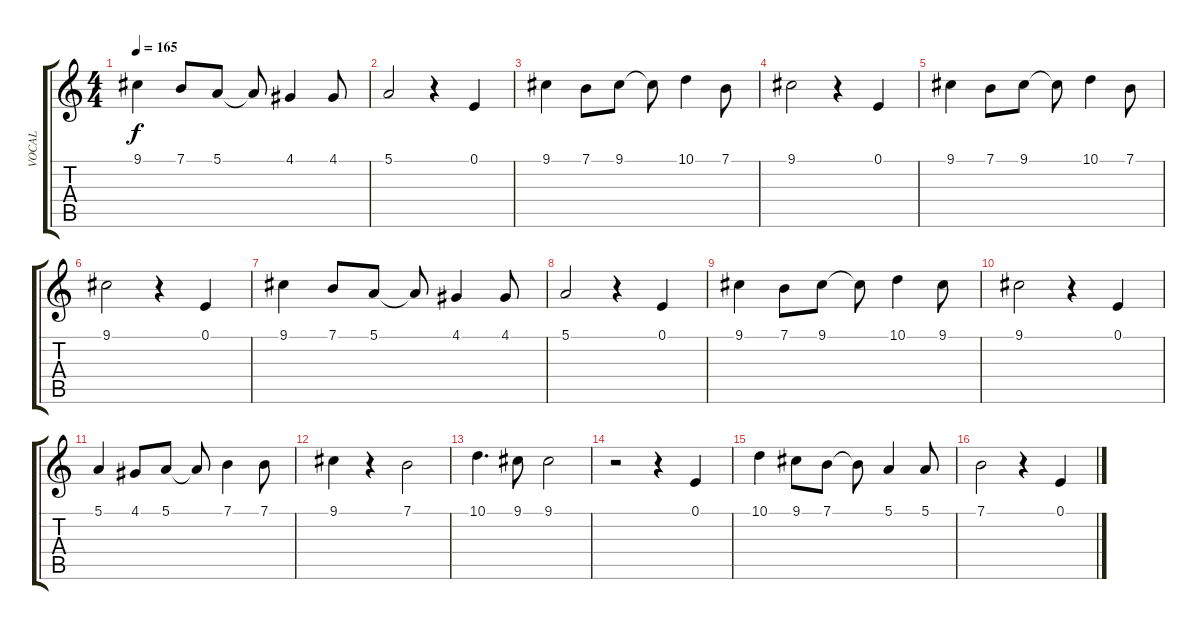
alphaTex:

\track ("VOCAL" "VOCAL") {instrument synthvoice}
\staff {score tabs}
\tuning (E4 B3 G3 D3 A2 E2) {hide}
\ts (4 4)
\tempo 165
\clef g2
\ks c
9.1.4{dy f} 7.1.8 5.1.8 5.1{t}.8 4.1.4 4.1.8 |
5.1.2 r.4 0.1.4 |
9.1.4 7.1.8 9.1.8 9.1{t}.8 10.1.4 7.1.8 |
9.1.2 r.4 0.1.4 |
9.1.4 7.1.8 9.1.8 9.1{t}.8 10.1.4 7.1.8 |
9.1.2 r.4 0.1.4 |
9.1.4 7.1.8 5.1.8 5.1{t}.8 4.1.4 4.1.8 |
5.1.2 r.4 0.1.4 |
9.1.4 7.1.8 9.1.8 9.1{t}.8 10.1.4 9.1.8 |
9.1.2 r.4 0.1.4 |
5.1.4 4.1.8 5.1.8 5.1{t}.8 7.1.4 7.1.8 |
9.1.4 r.4 7.1.2 |
10.1.4{d} 9.1.8 9.1.2 |
r.2 r.4 0.1.4 |
10.1.4 9.1.8 7.1.8 7.1{t}.8 5.1.4 5.1.8 |
7.1.2 r.4 0.1.4
